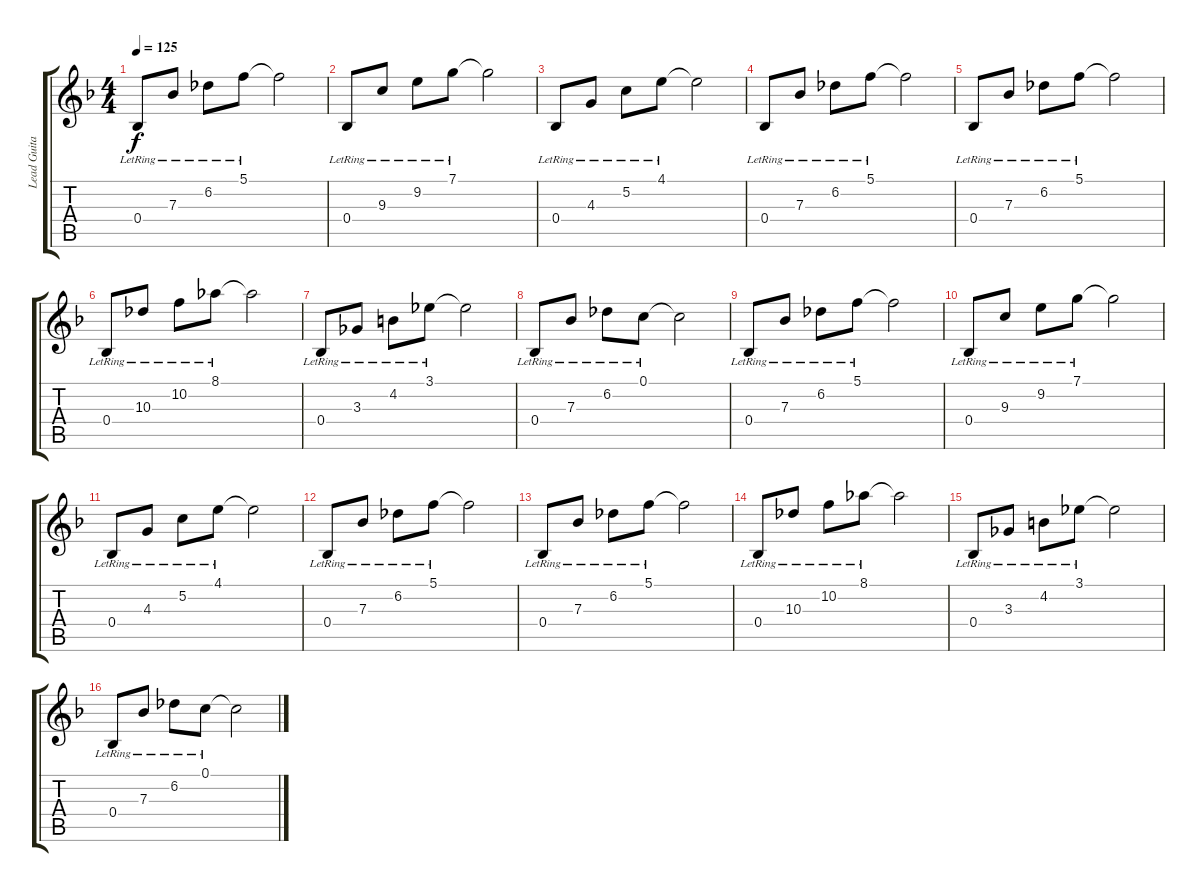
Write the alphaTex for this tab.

\track ("Lead Guitar" "Lead Guita") {instrument distortionguitar}
\staff {score tabs}
\tuning (C4 G3 Eb3 Bb2 F2 C2) {hide}
\ts (4 4)
\tempo 125
\clef g2
\ks f
0.4{lr}.8{dy f instrument electricguitarclean} 7.3{lr}.8 6.2{lr}.8 5.1{lr}.8 5.1{t}.2 |
0.4{lr}.8 9.3{lr}.8 9.2{lr}.8 7.1{lr}.8 7.1{t}.2 |
0.4{lr}.8 4.3{lr}.8 5.2{lr}.8 4.1{lr}.8 4.1{t}.2 |
0.4{lr}.8 7.3{lr}.8 6.2{lr}.8 5.1{lr}.8 5.1{t}.2 |
0.4{lr}.8 7.3{lr}.8 6.2{lr}.8 5.1{lr}.8 5.1{t}.2 |
0.4{lr}.8 10.3{lr}.8 10.2{lr}.8 8.1{lr}.8 8.1{t}.2 |
0.4{lr}.8 3.3{lr}.8 4.2{lr}.8 3.1{lr}.8 3.1{t}.2 |
0.4{lr}.8 7.3{lr}.8 6.2{lr}.8 0.1{lr}.8 0.1{t}.2 |
0.4{lr}.8{instrument electricguitarclean} 7.3{lr}.8 6.2{lr}.8 5.1{lr}.8 5.1{t}.2 |
0.4{lr}.8 9.3{lr}.8 9.2{lr}.8 7.1{lr}.8 7.1{t}.2 |
0.4{lr}.8 4.3{lr}.8 5.2{lr}.8 4.1{lr}.8 4.1{t}.2 |
0.4{lr}.8 7.3{lr}.8 6.2{lr}.8 5.1{lr}.8 5.1{t}.2 |
0.4{lr}.8 7.3{lr}.8 6.2{lr}.8 5.1{lr}.8 5.1{t}.2 |
0.4{lr}.8 10.3{lr}.8 10.2{lr}.8 8.1{lr}.8 8.1{t}.2 |
0.4{lr}.8 3.3{lr}.8 4.2{lr}.8 3.1{lr}.8 3.1{t}.2 |
0.4{lr}.8 7.3{lr}.8 6.2{lr}.8 0.1{lr}.8 0.1{t}.2
